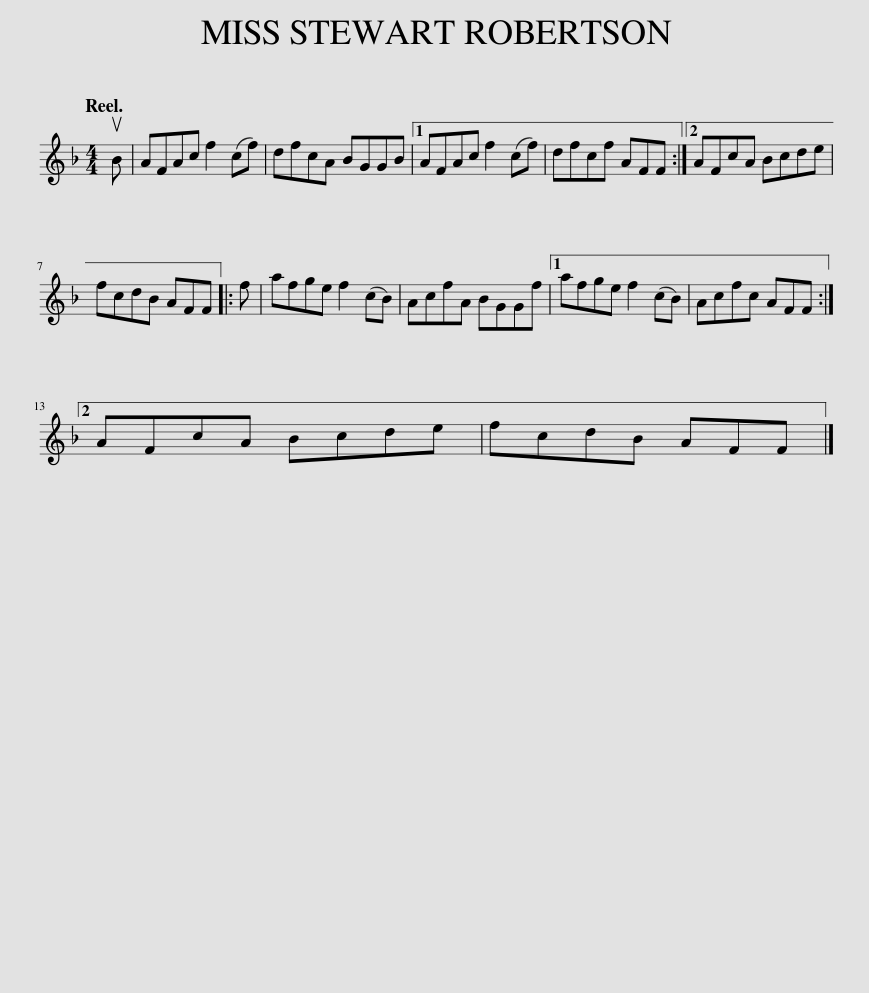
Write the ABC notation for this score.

X:1
L:1/8
Q:1/4=120
M:4/4
I:linebreak $
K:F
V:1 treble
V:1
 uB | AFAc f2 (cf) | dfcA BGGB |1 AFAc f2 (cf) | dfcf AFF :|2 %5
 AFcA Bcde |$ fcdB AFF |: f | afge f2 (cB) | AcfA BGGf |1 %10
 afge f2 (cB) | Acfc AFF :|2$ AFcA Bcde | fcdB AFF |] %14
